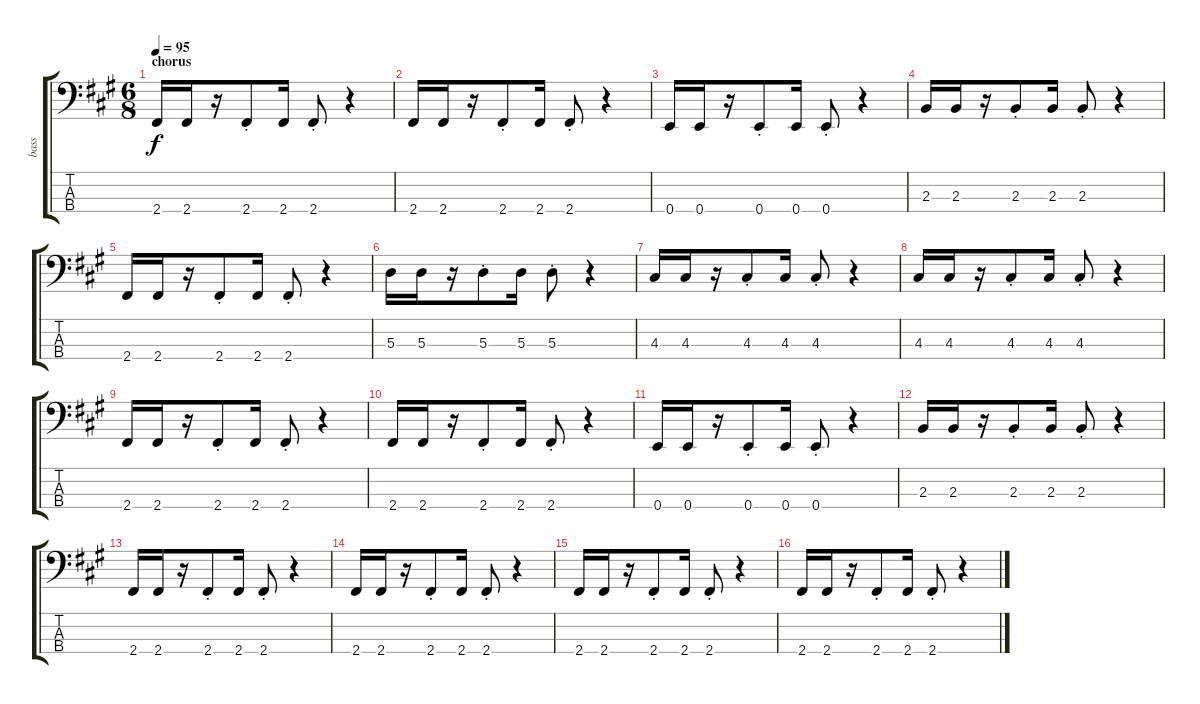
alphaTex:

\track ("bass" "bass") {instrument electricbassfinger}
\staff {score tabs}
\tuning (G2 D2 A1 E1) {hide}
\ts (6 8)
\section ("" "chorus")
\tempo 95
\clef f4
\ks a
2.4.16{dy f} 2.4.16 r.16 2.4{st}.8 2.4.16 2.4{st}.8 r.4 |
2.4.16 2.4.16 r.16 2.4{st}.8 2.4.16 2.4{st}.8 r.4 |
0.4.16 0.4.16 r.16 0.4{st}.8 0.4.16 0.4{st}.8 r.4 |
2.3.16 2.3.16 r.16 2.3{st}.8 2.3.16 2.3{st}.8 r.4 |
2.4.16 2.4.16 r.16 2.4{st}.8 2.4.16 2.4{st}.8 r.4 |
5.3.16 5.3.16 r.16 5.3{st}.8 5.3.16 5.3{st}.8 r.4 |
4.3.16 4.3.16 r.16 4.3{st}.8 4.3.16 4.3{st}.8 r.4 |
4.3.16 4.3.16 r.16 4.3{st}.8 4.3.16 4.3{st}.8 r.4 |
2.4.16 2.4.16 r.16 2.4{st}.8 2.4.16 2.4{st}.8 r.4 |
2.4.16 2.4.16 r.16 2.4{st}.8 2.4.16 2.4{st}.8 r.4 |
0.4.16 0.4.16 r.16 0.4{st}.8 0.4.16 0.4{st}.8 r.4 |
2.3.16 2.3.16 r.16 2.3{st}.8 2.3.16 2.3{st}.8 r.4 |
2.4.16 2.4.16 r.16 2.4{st}.8 2.4.16 2.4{st}.8 r.4 |
2.4.16 2.4.16 r.16 2.4{st}.8 2.4.16 2.4{st}.8 r.4 |
2.4.16 2.4.16 r.16 2.4{st}.8 2.4.16 2.4{st}.8 r.4 |
2.4.16 2.4.16 r.16 2.4{st}.8 2.4.16 2.4{st}.8 r.4
